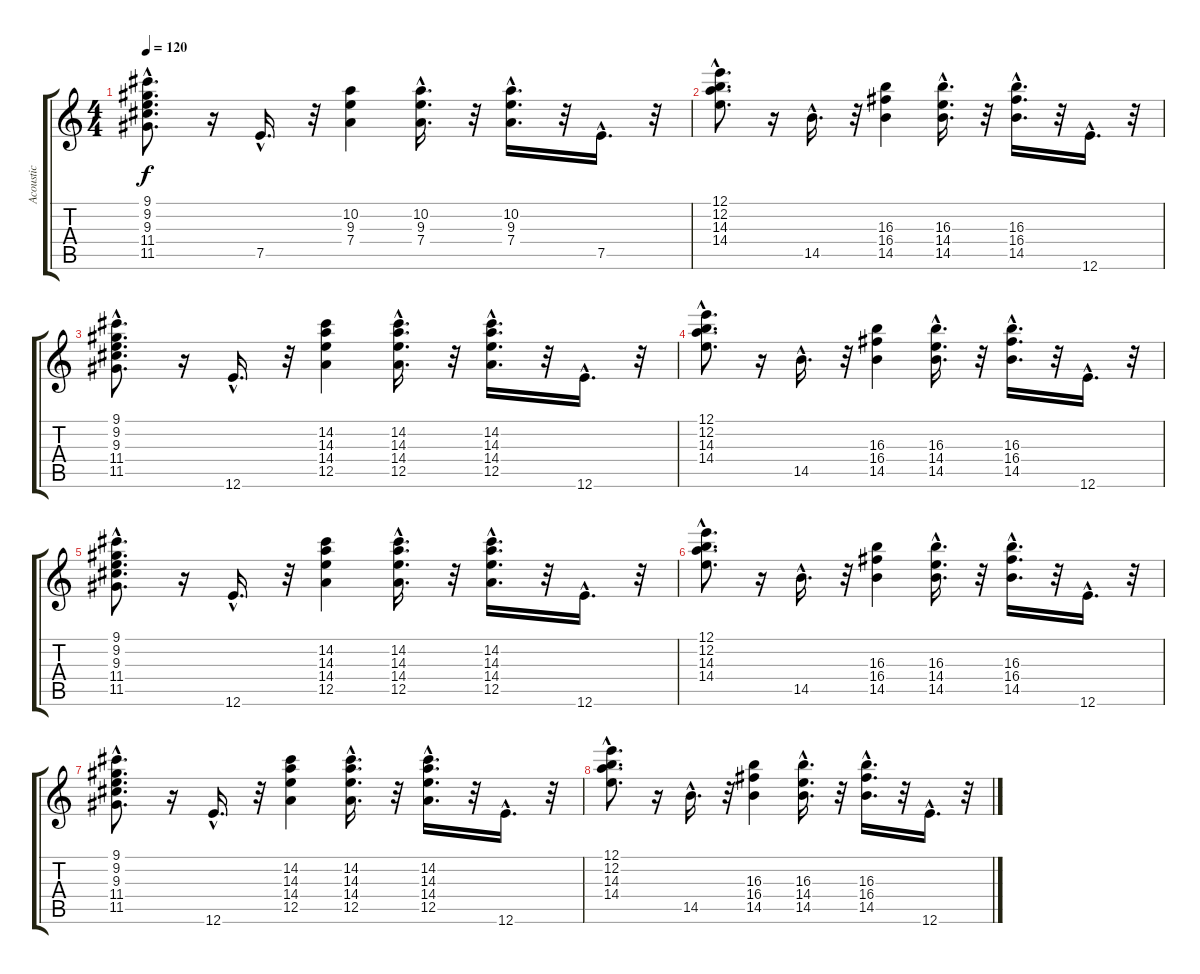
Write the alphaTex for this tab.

\track ("Acoustic" "Acoustic") {instrument acousticguitarsteel}
\staff {score tabs}
\tuning (E4 B3 G3 D3 A2 E2) {hide}
\ts (4 4)
\tempo 120
\clef g2
\ks c
(9.1{hac} 9.2{hac} 9.3{hac} 11.4{hac} 11.5{hac}).8{d dy f} r.16 7.5{hac}.16{d} r.32 (10.2 9.3 7.4).4 (10.2{hac} 9.3{hac} 7.4{hac}).16{d} r.32 (10.2{hac} 9.3{hac} 7.4{hac}).16{d} r.32 7.5{hac}.16{d} r.32 |
(12.1{hac} 12.2{hac} 14.3{hac} 14.4{hac}).8{d} r.16 14.5{hac}.16{d} r.32 (16.3 16.4 14.5).4 (16.3{hac} 14.4{hac} 14.5{hac}).16{d} r.32 (16.3{hac} 16.4{hac} 14.5{hac}).16{d} r.32 12.6{hac}.16{d} r.32 |
(9.1{hac} 9.2{hac} 9.3{hac} 11.4{hac} 11.5{hac}).8{d} r.16 12.6{hac}.16{d} r.32 (14.2 14.3 14.4 12.5).4 (14.2{hac} 14.3{hac} 14.4{hac} 12.5{hac}).16{d} r.32 (14.2{hac} 14.3{hac} 14.4{hac} 12.5{hac}).16{d} r.32 12.6{hac}.16{d} r.32 |
(12.1{hac} 12.2{hac} 14.3{hac} 14.4{hac}).8{d} r.16 14.5{hac}.16{d} r.32 (16.3 16.4 14.5).4 (16.3{hac} 14.4{hac} 14.5{hac}).16{d} r.32 (16.3{hac} 16.4{hac} 14.5{hac}).16{d} r.32 12.6{hac}.16{d} r.32 |
(9.1{hac} 9.2{hac} 9.3{hac} 11.4{hac} 11.5{hac}).8{d} r.16 12.6{hac}.16{d} r.32 (14.2 14.3 14.4 12.5).4 (14.2{hac} 14.3{hac} 14.4{hac} 12.5{hac}).16{d} r.32 (14.2{hac} 14.3{hac} 14.4{hac} 12.5{hac}).16{d} r.32 12.6{hac}.16{d} r.32 |
(12.1{hac} 12.2{hac} 14.3{hac} 14.4{hac}).8{d} r.16 14.5{hac}.16{d} r.32 (16.3 16.4 14.5).4 (16.3{hac} 14.4{hac} 14.5{hac}).16{d} r.32 (16.3{hac} 16.4{hac} 14.5{hac}).16{d} r.32 12.6{hac}.16{d} r.32 |
(9.1{hac} 9.2{hac} 9.3{hac} 11.4{hac} 11.5{hac}).8{d} r.16 12.6{hac}.16{d} r.32 (14.2 14.3 14.4 12.5).4 (14.2{hac} 14.3{hac} 14.4{hac} 12.5{hac}).16{d} r.32 (14.2{hac} 14.3{hac} 14.4{hac} 12.5{hac}).16{d} r.32 12.6{hac}.16{d} r.32 |
(12.1{hac} 12.2{hac} 14.3{hac} 14.4{hac}).8{d} r.16 14.5{hac}.16{d} r.32 (16.3 16.4 14.5).4 (16.3{hac} 14.4{hac} 14.5{hac}).16{d} r.32 (16.3{hac} 16.4{hac} 14.5{hac}).16{d} r.32 12.6{hac}.16{d} r.32
